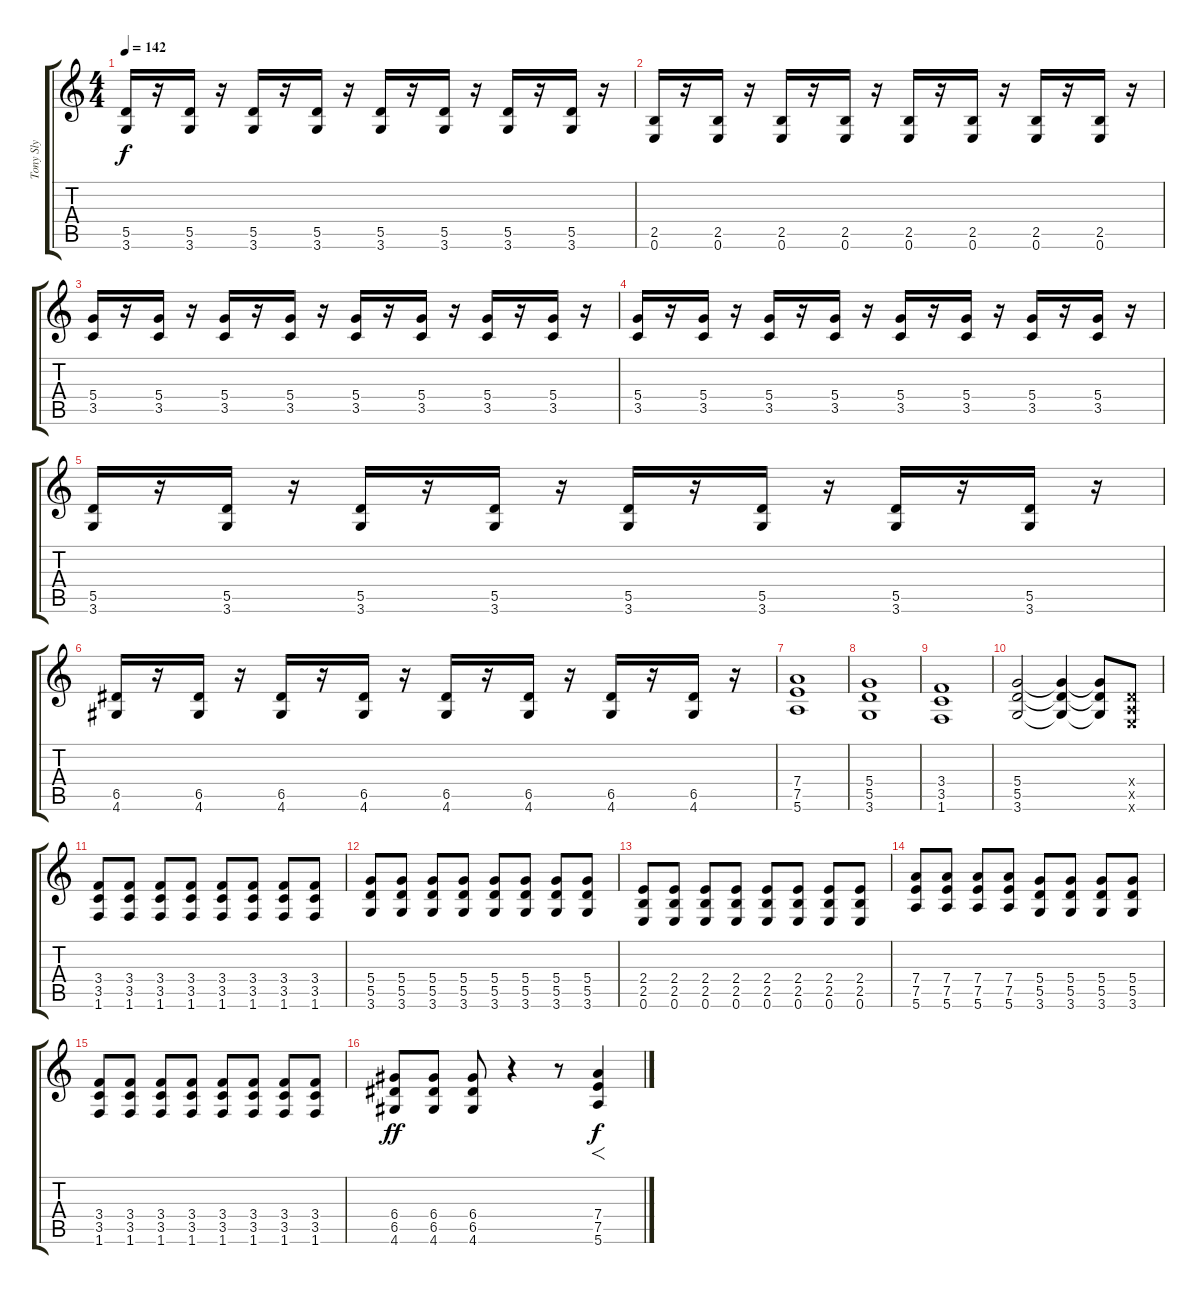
\track ("Tony Sly" "Tony Sly") {instrument distortionguitar}
\staff {score tabs}
\tuning (E4 B3 G3 D3 A2 E2) {hide}
\ts (4 4)
\tempo 142
\clef g2
\ks c
(5.5 3.6).16{dy f} r.16 (5.5 3.6).16 r.16 (5.5 3.6).16 r.16 (5.5 3.6).16 r.16 (5.5 3.6).16 r.16 (5.5 3.6).16 r.16 (5.5 3.6).16 r.16 (5.5 3.6).16 r.16 |
(2.5 0.6).16 r.16 (2.5 0.6).16 r.16 (2.5 0.6).16 r.16 (2.5 0.6).16 r.16 (2.5 0.6).16 r.16 (2.5 0.6).16 r.16 (2.5 0.6).16 r.16 (2.5 0.6).16 r.16 |
(5.4 3.5).16 r.16 (5.4 3.5).16 r.16 (5.4 3.5).16 r.16 (5.4 3.5).16 r.16 (5.4 3.5).16 r.16 (5.4 3.5).16 r.16 (5.4 3.5).16 r.16 (5.4 3.5).16 r.16 |
(5.4 3.5).16 r.16 (5.4 3.5).16 r.16 (5.4 3.5).16 r.16 (5.4 3.5).16 r.16 (5.4 3.5).16 r.16 (5.4 3.5).16 r.16 (5.4 3.5).16 r.16 (5.4 3.5).16 r.16 |
(5.5 3.6).16 r.16 (5.5 3.6).16 r.16 (5.5 3.6).16 r.16 (5.5 3.6).16 r.16 (5.5 3.6).16 r.16 (5.5 3.6).16 r.16 (5.5 3.6).16 r.16 (5.5 3.6).16 r.16 |
(6.5 4.6).16 r.16 (6.5 4.6).16 r.16 (6.5 4.6).16 r.16 (6.5 4.6).16 r.16 (6.5 4.6).16 r.16 (6.5 4.6).16 r.16 (6.5 4.6).16 r.16 (6.5 4.6).16 r.16 |
(7.4 7.5 5.6).1 |
(5.4 5.5 3.6).1 |
(3.4 3.5 1.6).1 |
(5.4 5.5 3.6).2 (5.4{t} 5.5{t} 3.6{t}).4 (5.4{t} 5.5{t} 3.6{t}).8 (0.4{x} 0.5{x} 0.6{x}).8 |
(3.4 3.5 1.6).8 (3.4 3.5 1.6).8 (3.4 3.5 1.6).8 (3.4 3.5 1.6).8 (3.4 3.5 1.6).8 (3.4 3.5 1.6).8 (3.4 3.5 1.6).8 (3.4 3.5 1.6).8 |
(5.4 5.5 3.6).8 (5.4 5.5 3.6).8 (5.4 5.5 3.6).8 (5.4 5.5 3.6).8 (5.4 5.5 3.6).8 (5.4 5.5 3.6).8 (5.4 5.5 3.6).8 (5.4 5.5 3.6).8 |
(2.4 2.5 0.6).8 (2.4 2.5 0.6).8 (2.4 2.5 0.6).8 (2.4 2.5 0.6).8 (2.4 2.5 0.6).8 (2.4 2.5 0.6).8 (2.4 2.5 0.6).8 (2.4 2.5 0.6).8 |
(7.4 7.5 5.6).8 (7.4 7.5 5.6).8 (7.4 7.5 5.6).8 (7.4 7.5 5.6).8 (5.4 5.5 3.6).8 (5.4 5.5 3.6).8 (5.4 5.5 3.6).8 (5.4 5.5 3.6).8 |
(3.4 3.5 1.6).8 (3.4 3.5 1.6).8 (3.4 3.5 1.6).8 (3.4 3.5 1.6).8 (3.4 3.5 1.6).8 (3.4 3.5 1.6).8 (3.4 3.5 1.6).8 (3.4 3.5 1.6).8 |
(6.4 6.5 4.6).8{dy ff} (6.4 6.5 4.6).8 (6.4 6.5 4.6).8 r.4 r.8 (7.4{ss} 7.5{ss} 5.6).4{f dy f}
